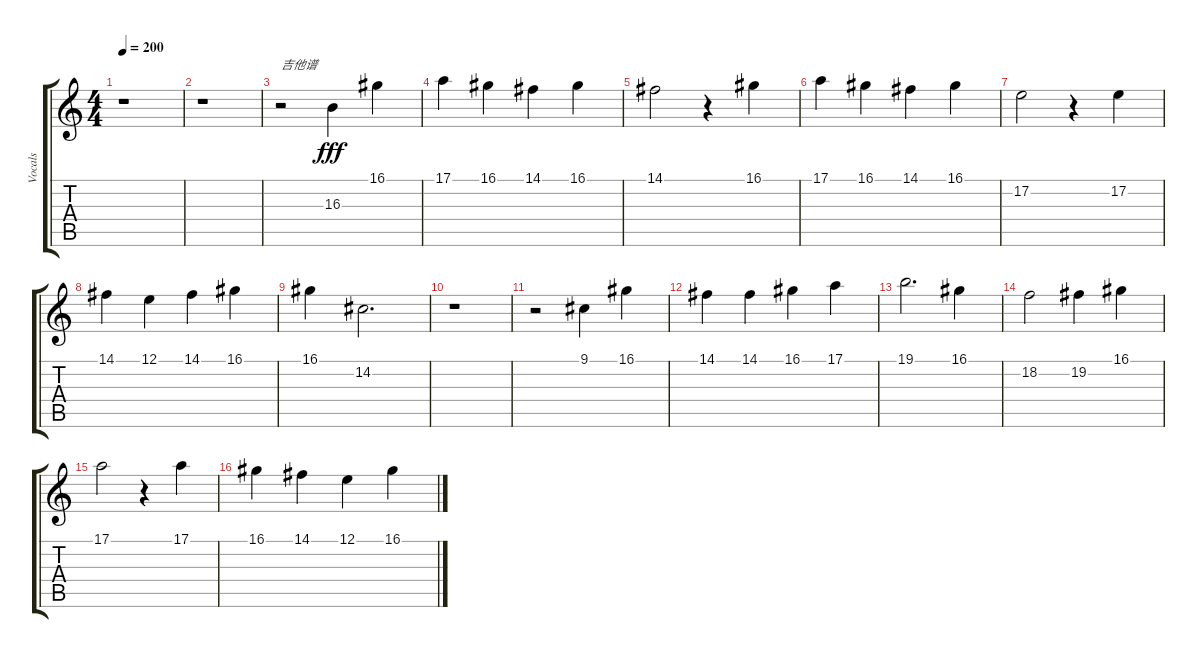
\track ("Vocals" "Vocals") {instrument lead2sawtooth}
\staff {score tabs}
\tuning (E4 B3 G3 D3 A2 E2) {hide}
\ts (4 4)
\tempo 200
\clef g2
\ks c
r.1{dy fff} |
r.1 |
r.2{txt "吉他谱"} 16.3.4 16.1.4 |
17.1.4 16.1.4 14.1.4 16.1.4 |
14.1.2 r.4 16.1.4 |
17.1.4 16.1.4 14.1.4 16.1.4 |
17.2.2 r.4 17.2.4 |
14.1.4 12.1.4 14.1.4 16.1.4 |
16.1.4 14.2.2{d} |
r.1 |
r.2 9.1.4 16.1.4 |
14.1.4 14.1.4 16.1.4 17.1.4 |
19.1.2{d} 16.1.4 |
18.2.2 19.2.4 16.1.4 |
17.1.2 r.4 17.1.4 |
16.1.4 14.1.4 12.1.4 16.1.4
